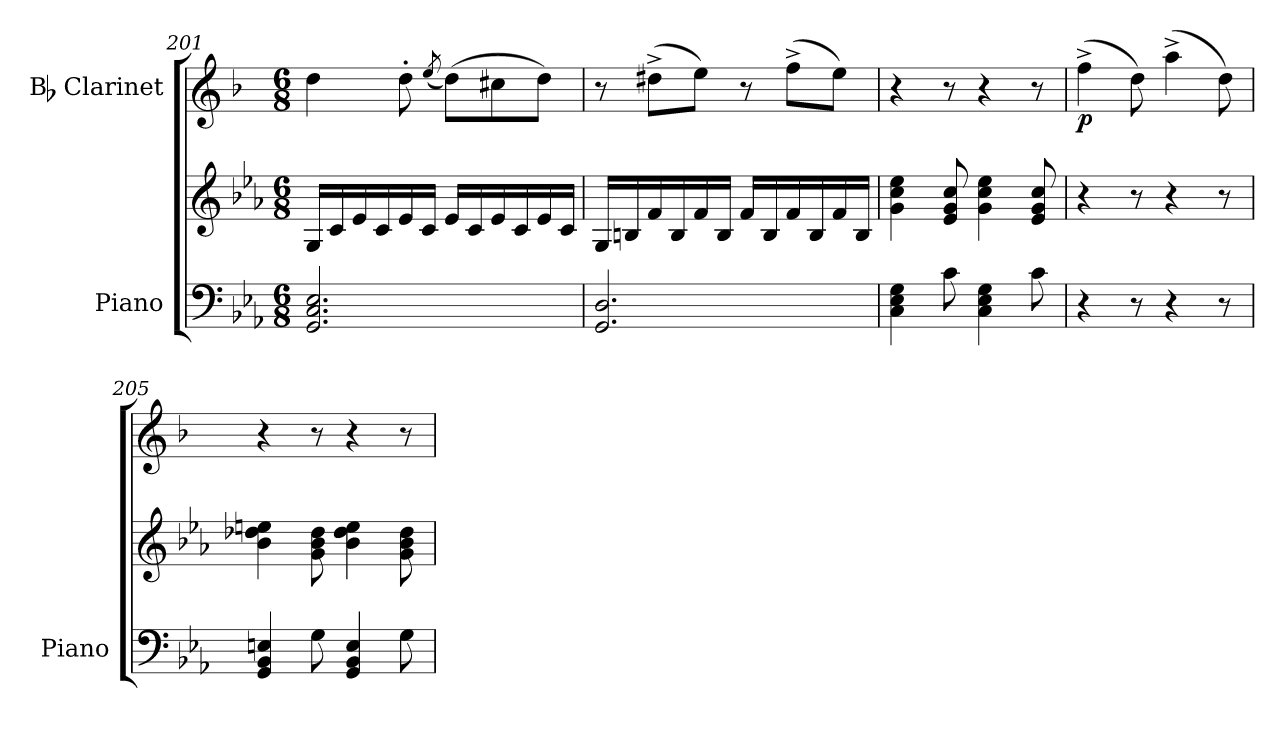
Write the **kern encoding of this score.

**kern	**kern	**kern	**dynam
*part2	*part2	*part1	*part1
*staff3	*staff2	*staff1	*staff1
*I"Piano	*	*I"Bb Clarinet	*
*I'Piano	*	*	*
*clefF4	*clefG2	*clefG2	*
*	*	*ITrd1c2	*
*k[b-e-a-]	*k[b-e-a-]	*k[b-e-a-]	*
*E-:	*E-:	*E-:	*
*M6/8	*M6/8	*M6/8	*
=201	=201	=201	=201
2.GG/ 2.C/ 2.E-/	16G/LL	4cc\	.
.	16c/	.	.
.	16e-/	.	.
.	16c/	.	.
.	16e-/	8cc'>\	.
.	16c/JJ	.	.
.	.	(<8qdd/	.
.	16e-/LL	(>8cc\L)	.
.	16c/	.	.
.	16e-/	8bn\	.
.	16c/	.	.
.	16e-/	8cc\J)	.
.	16c/JJ	.	.
=202	=202	=202	=202
2.GG/ 2.D/	16G/LL	8r	.
.	16Bn/	.	.
.	16f/	(>8cc#X^>\L	.
.	16B/	.	.
.	16f/	8dd\J)	.
.	16B/JJ	.	.
.	16f/LL	8r	.
.	16B/	.	.
.	16f/	(>8ee-^>\L	.
.	16B/	.	.
.	16f/	8dd\J)	.
.	16B/JJ	.	.
=203	=203	=203	=203
4C\ 4E-\ 4G\	4g\ 4cc\ 4ee-\	4r	.
8c\	8e-/ 8g/ 8cc/	8r	.
4C\ 4E-\ 4G\	4g\ 4cc\ 4ee-\	4r	.
8c\	8e-/ 8g/ 8cc/	8r	.
=204	=204	=204	=204
!	!	!	!LO:DY:b
4r	4r	(>4ee-^>\	p
8r	8r	8cc\)	.
4r	4r	(>4gg^>\	.
8r	8r	8cc\)	.
=205	=205	=205	=205
4GG/ 4BB-/ 4En/	4b-\ 4dd-X\ 4een\	4r	.
8G\	8g\ 8b-\ 8dd-\	8r	.
4GG/ 4BB-/ 4E/	4b-\ 4dd-\ 4ee\	4r	.
8G\	8g\ 8b-\ 8dd-\	8r	.
=	=	=	=
*-	*-	*-	*-
